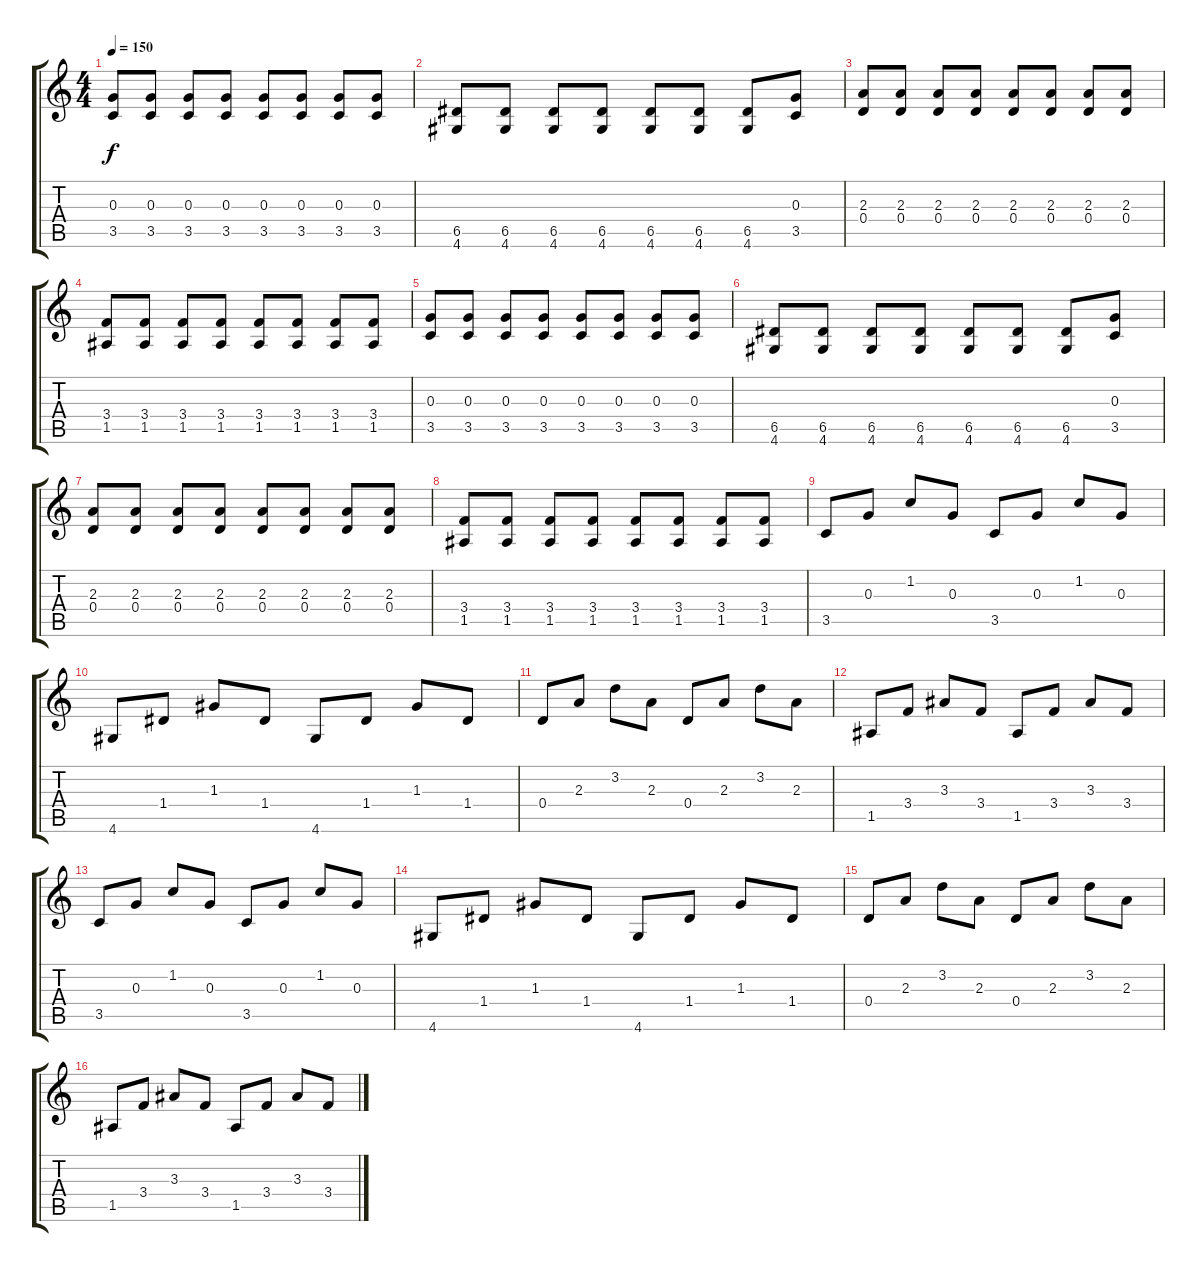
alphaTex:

\track "" {instrument acousticguitarnylon}
\staff {score tabs}
\tuning (E4 B3 G3 D3 A2 E2) {hide}
\ts (4 4)
\tempo 150
\clef g2
\ks c
(0.3 3.5).8{dy f instrument acousticguitarnylon} (0.3 3.5).8 (0.3 3.5).8 (0.3 3.5).8 (0.3 3.5).8 (0.3 3.5).8 (0.3 3.5).8 (0.3 3.5).8 |
(6.5 4.6).8 (6.5 4.6).8 (6.5 4.6).8 (6.5 4.6).8 (6.5 4.6).8 (6.5 4.6).8 (6.5 4.6).8 (0.3 3.5).8 |
(2.3 0.4).8 (2.3 0.4).8 (2.3 0.4).8 (2.3 0.4).8 (2.3 0.4).8 (2.3 0.4).8 (2.3 0.4).8 (2.3 0.4).8 |
(3.4 1.5).8 (3.4 1.5).8 (3.4 1.5).8 (3.4 1.5).8 (3.4 1.5).8 (3.4 1.5).8 (3.4 1.5).8 (3.4 1.5).8 |
(0.3 3.5).8 (0.3 3.5).8 (0.3 3.5).8 (0.3 3.5).8 (0.3 3.5).8 (0.3 3.5).8 (0.3 3.5).8 (0.3 3.5).8 |
(6.5 4.6).8 (6.5 4.6).8 (6.5 4.6).8 (6.5 4.6).8 (6.5 4.6).8 (6.5 4.6).8 (6.5 4.6).8 (0.3 3.5).8 |
(2.3 0.4).8 (2.3 0.4).8 (2.3 0.4).8 (2.3 0.4).8 (2.3 0.4).8 (2.3 0.4).8 (2.3 0.4).8 (2.3 0.4).8 |
(3.4 1.5).8 (3.4 1.5).8 (3.4 1.5).8 (3.4 1.5).8 (3.4 1.5).8 (3.4 1.5).8 (3.4 1.5).8 (3.4 1.5).8 |
3.5.8 0.3.8 1.2.8 0.3.8 3.5.8 0.3.8 1.2.8 0.3.8 |
4.6.8 1.4.8 1.3.8 1.4.8 4.6.8 1.4.8 1.3.8 1.4.8 |
0.4.8 2.3.8 3.2.8 2.3.8 0.4.8 2.3.8 3.2.8 2.3.8 |
1.5.8 3.4.8 3.3.8 3.4.8 1.5.8 3.4.8 3.3.8 3.4.8 |
3.5.8 0.3.8 1.2.8 0.3.8 3.5.8 0.3.8 1.2.8 0.3.8 |
4.6.8 1.4.8 1.3.8 1.4.8 4.6.8 1.4.8 1.3.8 1.4.8 |
0.4.8 2.3.8 3.2.8 2.3.8 0.4.8 2.3.8 3.2.8 2.3.8 |
1.5.8 3.4.8 3.3.8 3.4.8 1.5.8 3.4.8 3.3.8 3.4.8
